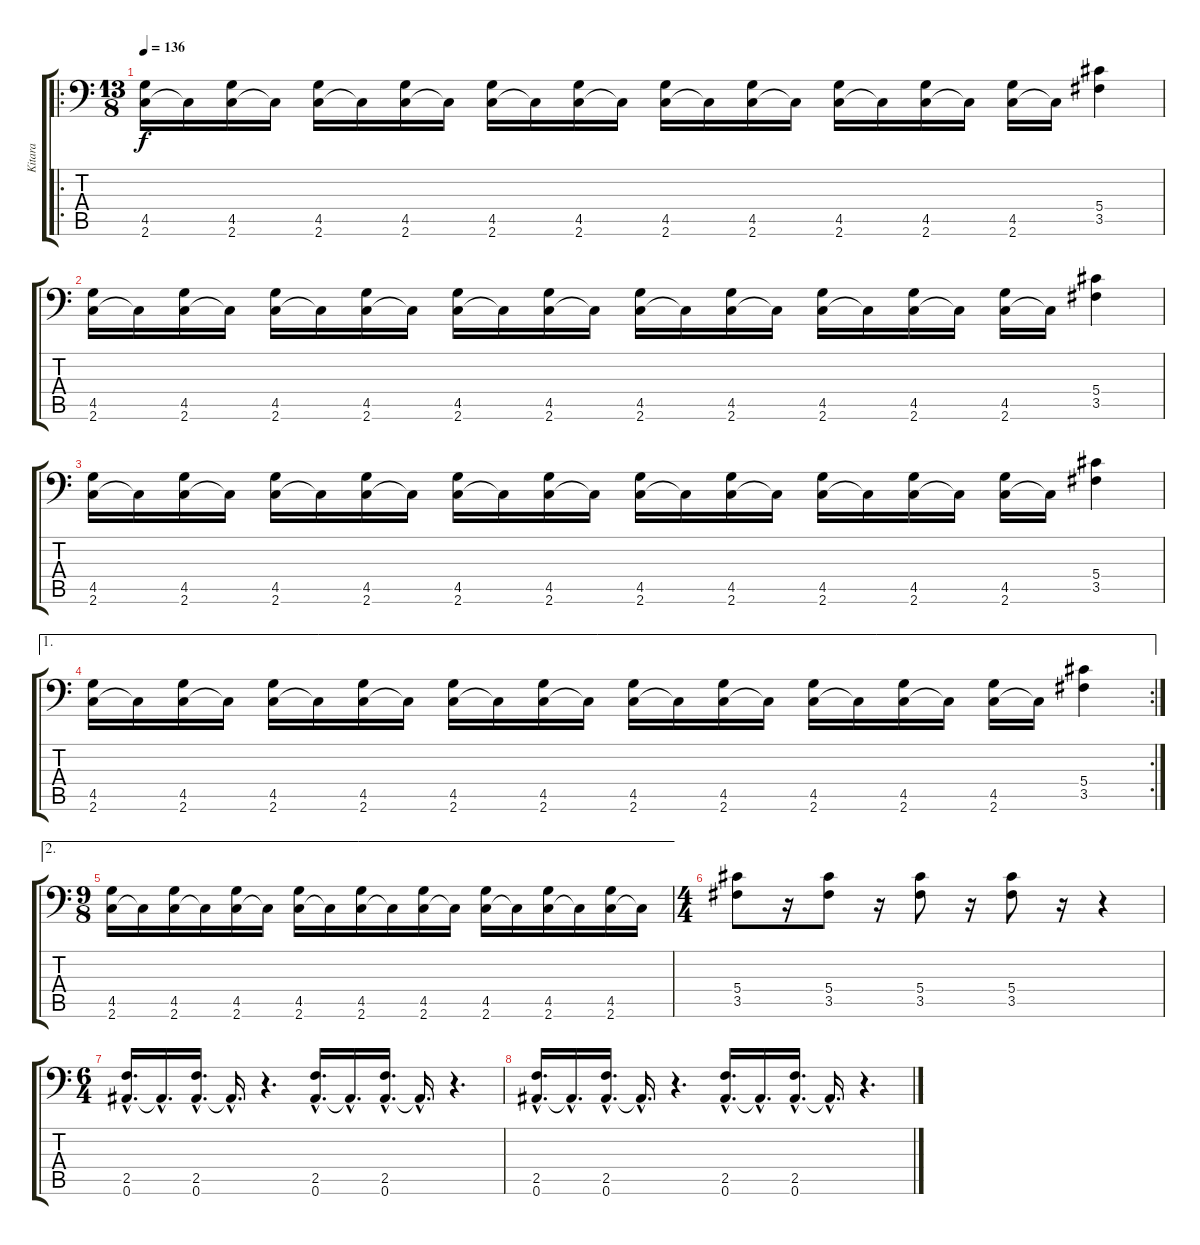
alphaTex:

\track ("Kitara" "Kitara") {instrument distortionguitar}
\staff {score tabs}
\tuning (Bb3 F3 Db3 Ab2 Eb2 Bb1) {hide}
\ro
\ts (13 8)
\tempo 136
\clef f4
\ks c
(4.5 2.6).16{dy f} 2.6{t}.16 (4.5 2.6).16 2.6{t}.16 (4.5 2.6).16 2.6{t}.16 (4.5 2.6).16 2.6{t}.16 (4.5 2.6).16 2.6{t}.16 (4.5 2.6).16 2.6{t}.16 (4.5 2.6).16 2.6{t}.16 (4.5 2.6).16 2.6{t}.16 (4.5 2.6).16 2.6{t}.16 (4.5 2.6).16 2.6{t}.16 (4.5 2.6).16 2.6{t}.16 (5.4 3.5).4 |
(4.5 2.6).16 2.6{t}.16 (4.5 2.6).16 2.6{t}.16 (4.5 2.6).16 2.6{t}.16 (4.5 2.6).16 2.6{t}.16 (4.5 2.6).16 2.6{t}.16 (4.5 2.6).16 2.6{t}.16 (4.5 2.6).16 2.6{t}.16 (4.5 2.6).16 2.6{t}.16 (4.5 2.6).16 2.6{t}.16 (4.5 2.6).16 2.6{t}.16 (4.5 2.6).16 2.6{t}.16 (5.4 3.5).4 |
(4.5 2.6).16 2.6{t}.16 (4.5 2.6).16 2.6{t}.16 (4.5 2.6).16 2.6{t}.16 (4.5 2.6).16 2.6{t}.16 (4.5 2.6).16 2.6{t}.16 (4.5 2.6).16 2.6{t}.16 (4.5 2.6).16 2.6{t}.16 (4.5 2.6).16 2.6{t}.16 (4.5 2.6).16 2.6{t}.16 (4.5 2.6).16 2.6{t}.16 (4.5 2.6).16 2.6{t}.16 (5.4 3.5).4 |
\ae 1
\rc 2
(4.5 2.6).16 2.6{t}.16 (4.5 2.6).16 2.6{t}.16 (4.5 2.6).16 2.6{t}.16 (4.5 2.6).16 2.6{t}.16 (4.5 2.6).16 2.6{t}.16 (4.5 2.6).16 2.6{t}.16 (4.5 2.6).16 2.6{t}.16 (4.5 2.6).16 2.6{t}.16 (4.5 2.6).16 2.6{t}.16 (4.5 2.6).16 2.6{t}.16 (4.5 2.6).16 2.6{t}.16 (5.4 3.5).4 |
\ae 2
\ts (9 8)
(4.5 2.6).16 2.6{t}.16 (4.5 2.6).16 2.6{t}.16 (4.5 2.6).16 2.6{t}.16 (4.5 2.6).16 2.6{t}.16 (4.5 2.6).16 2.6{t}.16 (4.5 2.6).16 2.6{t}.16 (4.5 2.6).16 2.6{t}.16 (4.5 2.6).16 2.6{t}.16 (4.5 2.6).16 2.6{t}.16 |
\ts (4 4)
(5.4 3.5).8 r.16 (5.4 3.5).8 r.16 (5.4 3.5).8 r.16 (5.4 3.5).8 r.16 r.4 |
\ts (6 4)
(2.5{hac} 0.6{hac}).16{d} 0.6{hac t}.16{d} (2.5{hac} 0.6{hac}).16{d} 0.6{hac t}.16{d} r.4{d} (2.5{hac} 0.6{hac}).16{d} 0.6{hac t}.16{d} (2.5{hac} 0.6{hac}).16{d} 0.6{hac t}.16{d} r.4{d} |
(2.5{hac} 0.6{hac}).16{d} 0.6{hac t}.16{d} (2.5{hac} 0.6{hac}).16{d} 0.6{hac t}.16{d} r.4{d} (2.5{hac} 0.6{hac}).16{d} 0.6{hac t}.16{d} (2.5{hac} 0.6{hac}).16{d} 0.6{hac t}.16{d} r.4{d}
